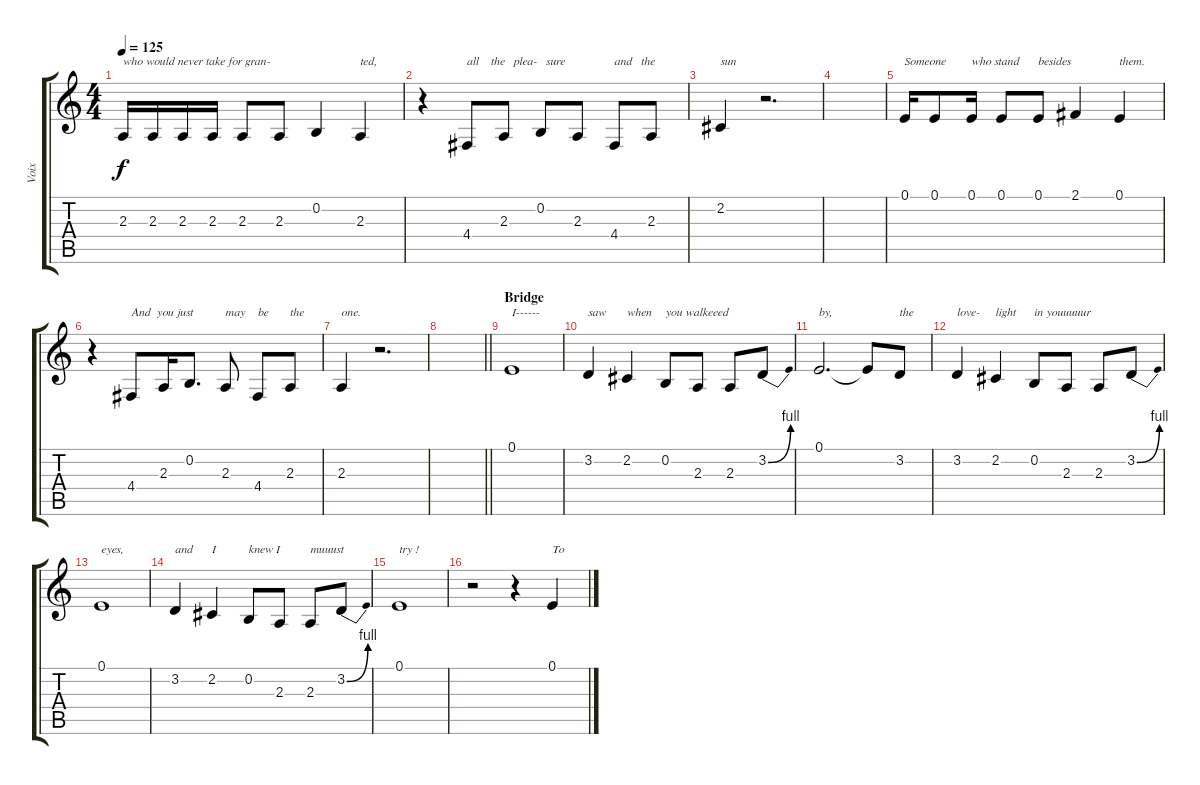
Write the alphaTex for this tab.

\track ("Voix" "Voix") {instrument tenorsax}
\staff {score tabs}
\tuning (E4 B3 G3 D3 A2 E2) {hide}
\ts (4 4)
\tempo 125
\clef g2
\ks c
2.3.16{txt "who would never take for gran-" dy f} 2.3.16 2.3.16 2.3.16 2.3.8 2.3.8 0.2.4 2.3.4{txt "ted,"} |
r.4 4.4.8{txt "all    the   plea-   sure"} 2.3.8 0.2.8 2.3.8 4.4.8{txt "and   the"} 2.3.8 |
2.2.4{txt "sun"} r.2{d} |
|
0.1.16{txt "Someone"} 0.1.8 0.1.16{txt "who stand"} 0.1.8 0.1.8{txt "besides"} 2.1.4 0.1.4{txt "them."} |
r.4 4.4.8{txt "And  you just"} 2.3.16 0.2.8{d} 2.3.8{txt "may"} 4.4.8{txt "be"} 2.3.8{txt "the"} |
2.3.4{txt "one."} r.2{d} |
\barLineRight lightlight
|
\section ("" "Bridge")
0.1.1{txt "I------"} |
3.2.4{txt "saw"} 2.2.4{txt "when"} 0.2.8{txt "you walkeeed "} 2.3.8 2.3.8 3.2{be (bend 0 0 60 4)}.8 |
0.1.2{d txt "by,"} 0.1{t}.8 3.2.8{txt "the"} |
3.2.4{txt "love-"} 2.2.4{txt "light"} 0.2.8{txt "in youuuuur"} 2.3.8 2.3.8 3.2{be (bend 0 0 60 4)}.8 |
0.1.1{txt "eyes,"} |
3.2.4{txt "and"} 2.2.4{txt "I"} 0.2.8{txt "knew I"} 2.3.8 2.3.8{txt "muuust"} 3.2{be (bend 0 0 60 4)}.8 |
0.1.1{txt "try !"} |
r.2 r.4 0.1.4{txt "To"}
